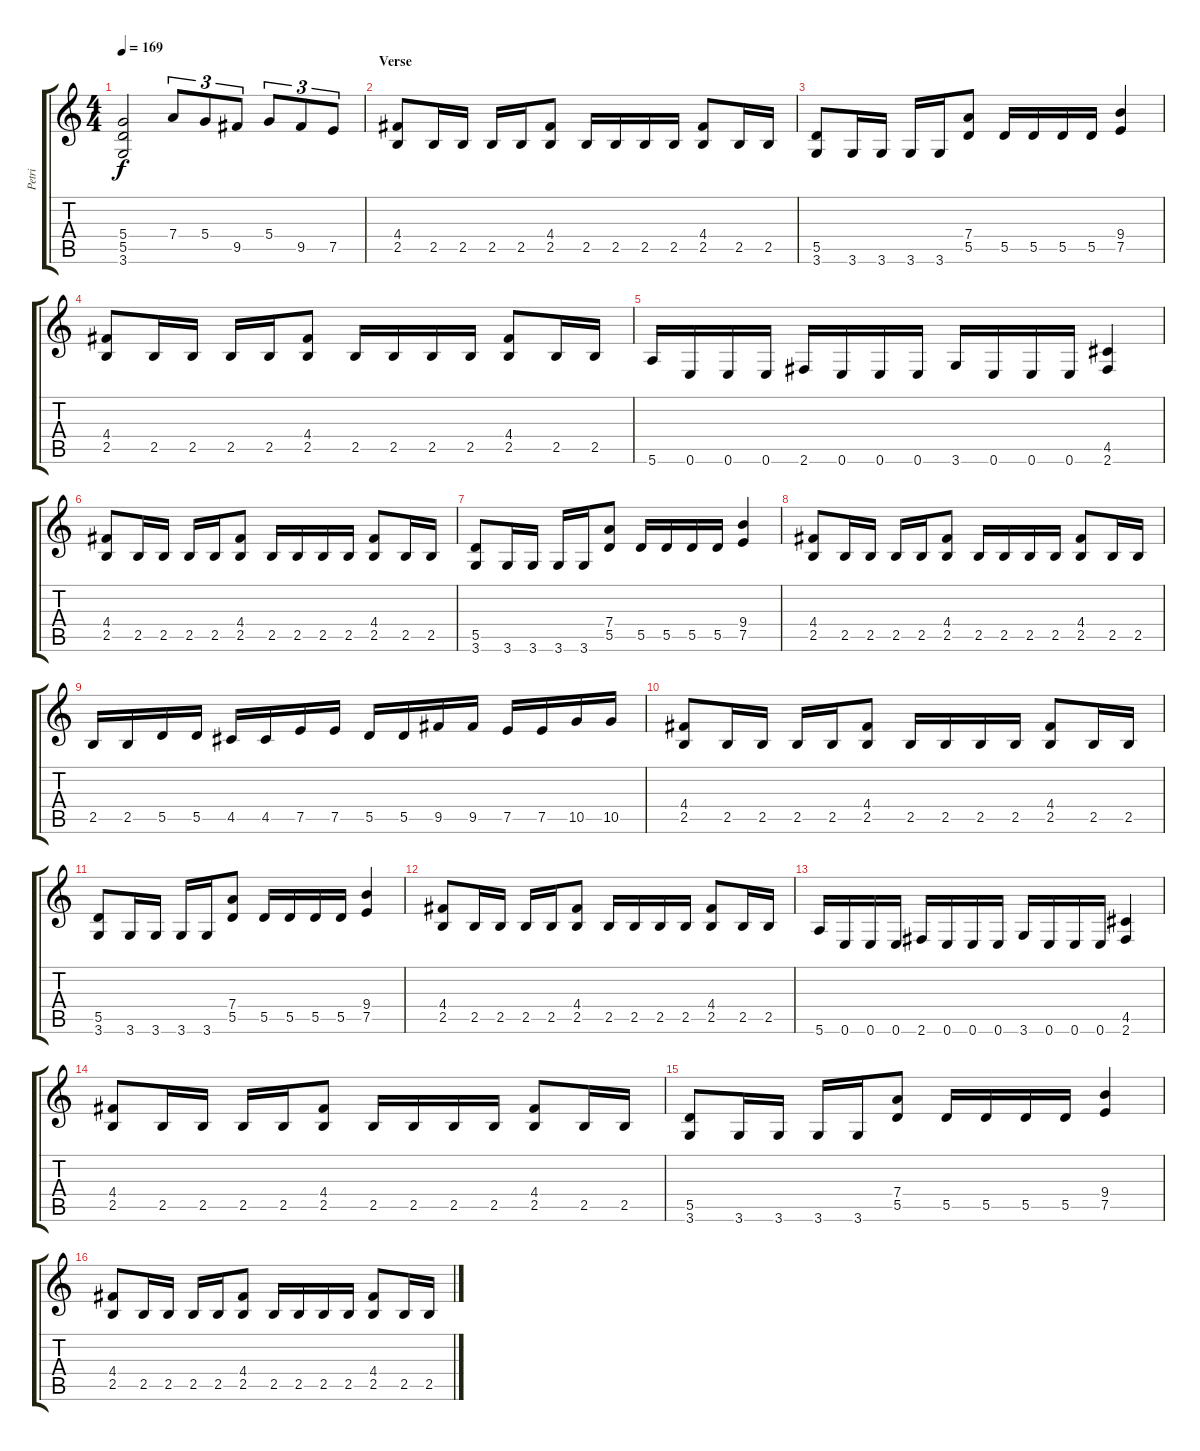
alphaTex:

\track ("Petri" "Petri") {instrument distortionguitar}
\staff {score tabs}
\tuning (E4 B3 G3 D3 A2 E2) {hide}
\ts (4 4)
\tempo 169
\clef g2
\ks c
(5.4{t} 5.5{t} 3.6{t}).2{dy f} 7.4.8{tu (3 2)} 5.4.8{tu (3 2)} 9.5.8{tu (3 2)} 5.4.8{tu (3 2)} 9.5.8{tu (3 2)} 7.5.8{tu (3 2)} |
\section ("" "Verse")
(4.4 2.5).8 2.5.16 2.5.16 2.5.16 2.5.16 (4.4 2.5).8 2.5.16 2.5.16 2.5.16 2.5.16 (4.4 2.5).8 2.5.16 2.5.16 |
(5.5 3.6).8 3.6.16 3.6.16 3.6.16 3.6.16 (7.4 5.5).8 5.5.16 5.5.16 5.5.16 5.5.16 (9.4 7.5).4 |
(4.4 2.5).8 2.5.16 2.5.16 2.5.16 2.5.16 (4.4 2.5).8 2.5.16 2.5.16 2.5.16 2.5.16 (4.4 2.5).8 2.5.16 2.5.16 |
5.6.16 0.6.16 0.6.16 0.6.16 2.6.16 0.6.16 0.6.16 0.6.16 3.6.16 0.6.16 0.6.16 0.6.16 (4.5 2.6).4 |
(4.4 2.5).8 2.5.16 2.5.16 2.5.16 2.5.16 (4.4 2.5).8 2.5.16 2.5.16 2.5.16 2.5.16 (4.4 2.5).8 2.5.16 2.5.16 |
(5.5 3.6).8 3.6.16 3.6.16 3.6.16 3.6.16 (7.4 5.5).8 5.5.16 5.5.16 5.5.16 5.5.16 (9.4 7.5).4 |
(4.4 2.5).8 2.5.16 2.5.16 2.5.16 2.5.16 (4.4 2.5).8 2.5.16 2.5.16 2.5.16 2.5.16 (4.4 2.5).8 2.5.16 2.5.16 |
2.5.16 2.5.16 5.5.16 5.5.16 4.5.16 4.5.16 7.5.16 7.5.16 5.5.16 5.5.16 9.5.16 9.5.16 7.5.16 7.5.16 10.5.16 10.5.16 |
(4.4 2.5).8 2.5.16 2.5.16 2.5.16 2.5.16 (4.4 2.5).8 2.5.16 2.5.16 2.5.16 2.5.16 (4.4 2.5).8 2.5.16 2.5.16 |
(5.5 3.6).8 3.6.16 3.6.16 3.6.16 3.6.16 (7.4 5.5).8 5.5.16 5.5.16 5.5.16 5.5.16 (9.4 7.5).4 |
(4.4 2.5).8 2.5.16 2.5.16 2.5.16 2.5.16 (4.4 2.5).8 2.5.16 2.5.16 2.5.16 2.5.16 (4.4 2.5).8 2.5.16 2.5.16 |
5.6.16 0.6.16 0.6.16 0.6.16 2.6.16 0.6.16 0.6.16 0.6.16 3.6.16 0.6.16 0.6.16 0.6.16 (4.5 2.6).4 |
(4.4 2.5).8 2.5.16 2.5.16 2.5.16 2.5.16 (4.4 2.5).8 2.5.16 2.5.16 2.5.16 2.5.16 (4.4 2.5).8 2.5.16 2.5.16 |
(5.5 3.6).8 3.6.16 3.6.16 3.6.16 3.6.16 (7.4 5.5).8 5.5.16 5.5.16 5.5.16 5.5.16 (9.4 7.5).4 |
(4.4 2.5).8 2.5.16 2.5.16 2.5.16 2.5.16 (4.4 2.5).8 2.5.16 2.5.16 2.5.16 2.5.16 (4.4 2.5).8 2.5.16 2.5.16
